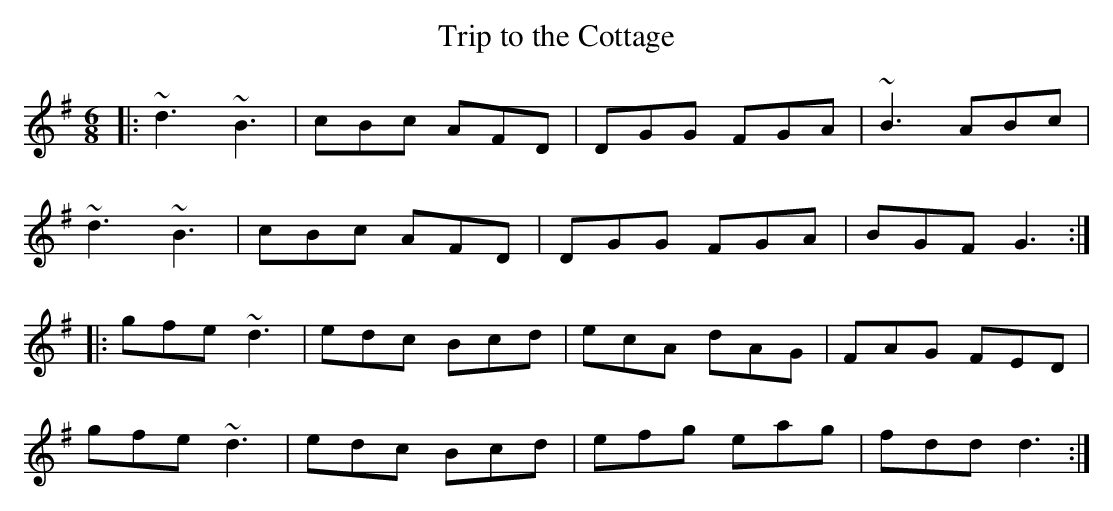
X:1
T:Trip to the Cottage
M:6/8
K:G
|: ~d3 ~B3|cBc AFD|DGG FGA|~B3 ABc|
~d3 ~B3|cBc AFD|DGG FGA| BGF G3 :|
|:gfe ~d3|edc Bcd|ecA dAG|FAG FED|
gfe ~d3|edc Bcd|efg eag| fdd d3:|
